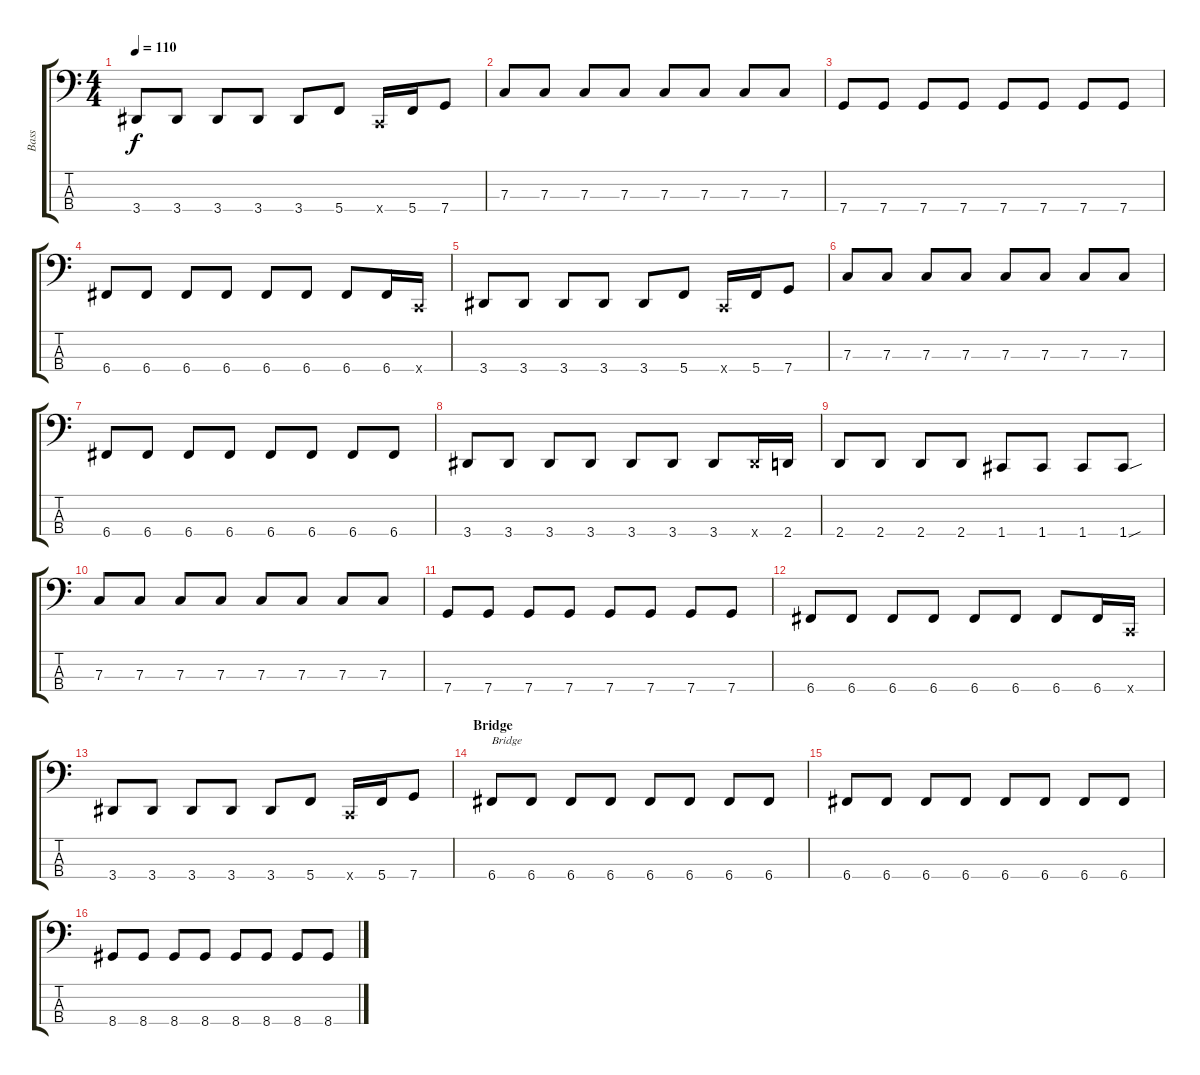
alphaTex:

\track ("Bass" "Bass") {instrument electricbasspick}
\staff {score tabs}
\tuning (Eb2 Bb1 F1 C1) {hide}
\ts (4 4)
\tempo 110
\clef f4
\ks c
3.4.8{dy f} 3.4.8 3.4.8 3.4.8 3.4.8 5.4.8 0.4{x}.16 5.4.16 7.4.8 |
7.3.8 7.3.8 7.3.8 7.3.8 7.3.8 7.3.8 7.3.8 7.3.8 |
7.4.8 7.4.8 7.4.8 7.4.8 7.4.8 7.4.8 7.4.8 7.4.8 |
6.4.8 6.4.8 6.4.8 6.4.8 6.4.8 6.4.8 6.4.8 6.4.16 0.4{x}.16 |
3.4.8 3.4.8 3.4.8 3.4.8 3.4.8 5.4.8 0.4{x}.16 5.4.16 7.4.8 |
7.3.8 7.3.8 7.3.8 7.3.8 7.3.8 7.3.8 7.3.8 7.3.8 |
6.4.8 6.4.8 6.4.8 6.4.8 6.4.8 6.4.8 6.4.8 6.4.8 |
3.4.8 3.4.8 3.4.8 3.4.8 3.4.8 3.4.8 3.4.8 3.4{x}.16 2.4.16 |
2.4.8 2.4.8 2.4.8 2.4.8 1.4.8 1.4.8 1.4.8 1.4{sou}.8 |
7.3.8 7.3.8 7.3.8 7.3.8 7.3.8 7.3.8 7.3.8 7.3.8 |
7.4.8 7.4.8 7.4.8 7.4.8 7.4.8 7.4.8 7.4.8 7.4.8 |
6.4.8 6.4.8 6.4.8 6.4.8 6.4.8 6.4.8 6.4.8 6.4.16 0.4{x}.16 |
3.4.8 3.4.8 3.4.8 3.4.8 3.4.8 5.4.8 0.4{x}.16 5.4.16 7.4.8 |
\section ("" "Bridge")
6.4.8{txt "Bridge"} 6.4.8 6.4.8 6.4.8 6.4.8 6.4.8 6.4.8 6.4.8 |
6.4.8 6.4.8 6.4.8 6.4.8 6.4.8 6.4.8 6.4.8 6.4.8 |
8.4.8 8.4.8 8.4.8 8.4.8 8.4.8 8.4.8 8.4.8 8.4.8
